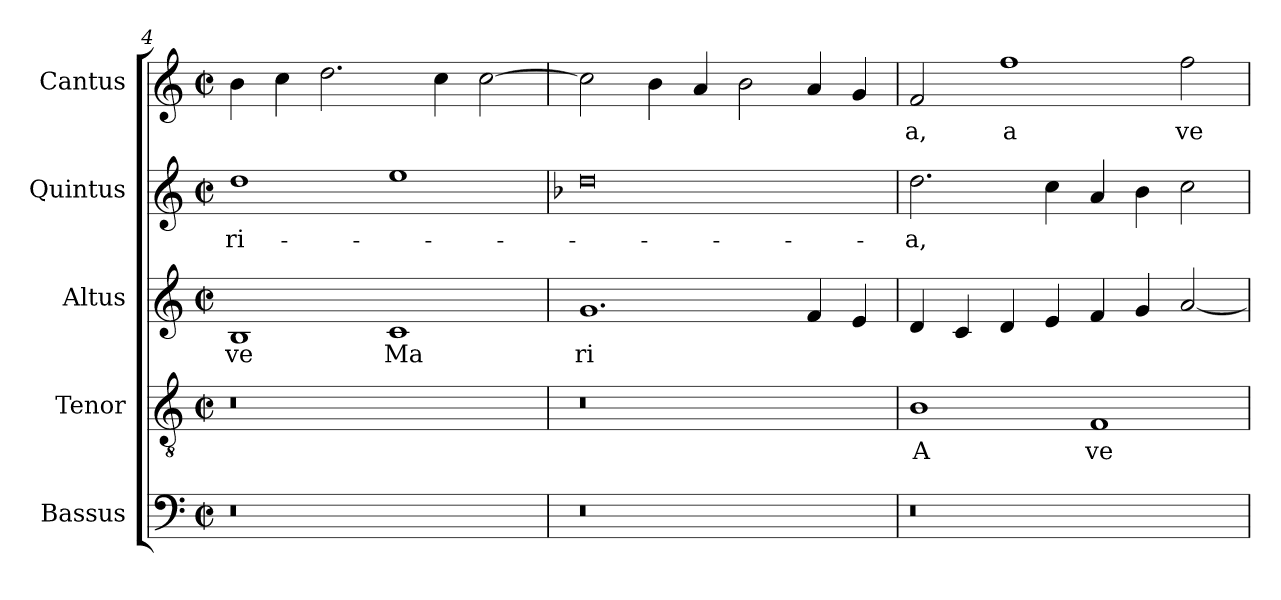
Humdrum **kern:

**kern	**kern	**text	**kern	**text	**kern	**text	**kern	**text
*part5	*part4	*part4	*part3	*part3	*part2	*part2	*part1	*part1
*staff5	*staff4	*staff4	*staff3	*staff3	*staff2	*staff2	*staff1	*staff1
*I"Bassus	*I"Tenor	*	*I"Altus	*	*I"Quintus	*	*I"Cantus	*
*clefF4	*clefGv2	*	*clefG2	*	*clefG2	*	*clefG2	*
*M2/2	*M2/2	*	*M2/2	*	*M2/2	*	*M2/2	*
*met(c|)	*met(c|)	*	*met(c|)	*	*met(c|)	*	*met(c|)	*
=4	=4	=4	=4	=4	=4	=4	=4	=4
!	!	!	!	!LO:LY:b:cj	!	!LO:LY:b:cj	!	!
0r	0r	.	1B	ve	1dd	-ri-	4b\	.
.	.	.	.	.	.	.	4cc\	.
.	.	.	.	.	.	.	2.dd\	.
!	!	!	!	!LO:LY:b:cj	!	!	!	!
.	.	.	1c	Ma	1ee	.	.	.
.	.	.	.	.	.	.	4cc\	.
.	.	.	.	.	.	.	[>2cc\	.
=5	=5	=5	=5	=5	=5	=5	=5	=5
*	*	*	*	*	*k[b-]	*	*	*
*	*	*	*	*	*F:	*	*	*
!	!	!	!	!LO:LY:b:cj	!	!	!	!
0r	0r	.	1.g	ri	0dd	.	2cc\]	.
.	.	.	.	.	.	.	4b\	.
.	.	.	.	.	.	.	4a/	.
.	.	.	.	.	.	.	2b\	.
.	.	.	4f/	.	.	.	4a/	.
.	.	.	4e/	.	.	.	4g/	.
=6	=6	=6	=6	=6	=6	=6	=6	=6
!	!	!LO:LY:b:cj	!	!	!	!LO:LY:b:cj	!	!LO:LY:b:cj
0r	1B	A	4d/	.	2.dd\	-a,	2f/	a,
.	.	.	4c/	.	.	.	.	.
!	!	!	!	!	!	!	!	!LO:LY:b:cj
.	.	.	4d/	.	.	.	1ff	a
.	.	.	4e/	.	4cc\	.	.	.
!	!	!LO:LY:b:cj	!	!	!	!	!	!
.	1F	ve	4f/	.	4a/	.	.	.
.	.	.	4g/	.	4b-\	.	.	.
!	!	!	!	!	!	!	!	!LO:LY:b:cj
.	.	.	[>2a/	.	2cc\	.	2ff\	ve
=	=	=	=	=	=	=	=	=
*-	*-	*-	*-	*-	*-	*-	*-	*-
